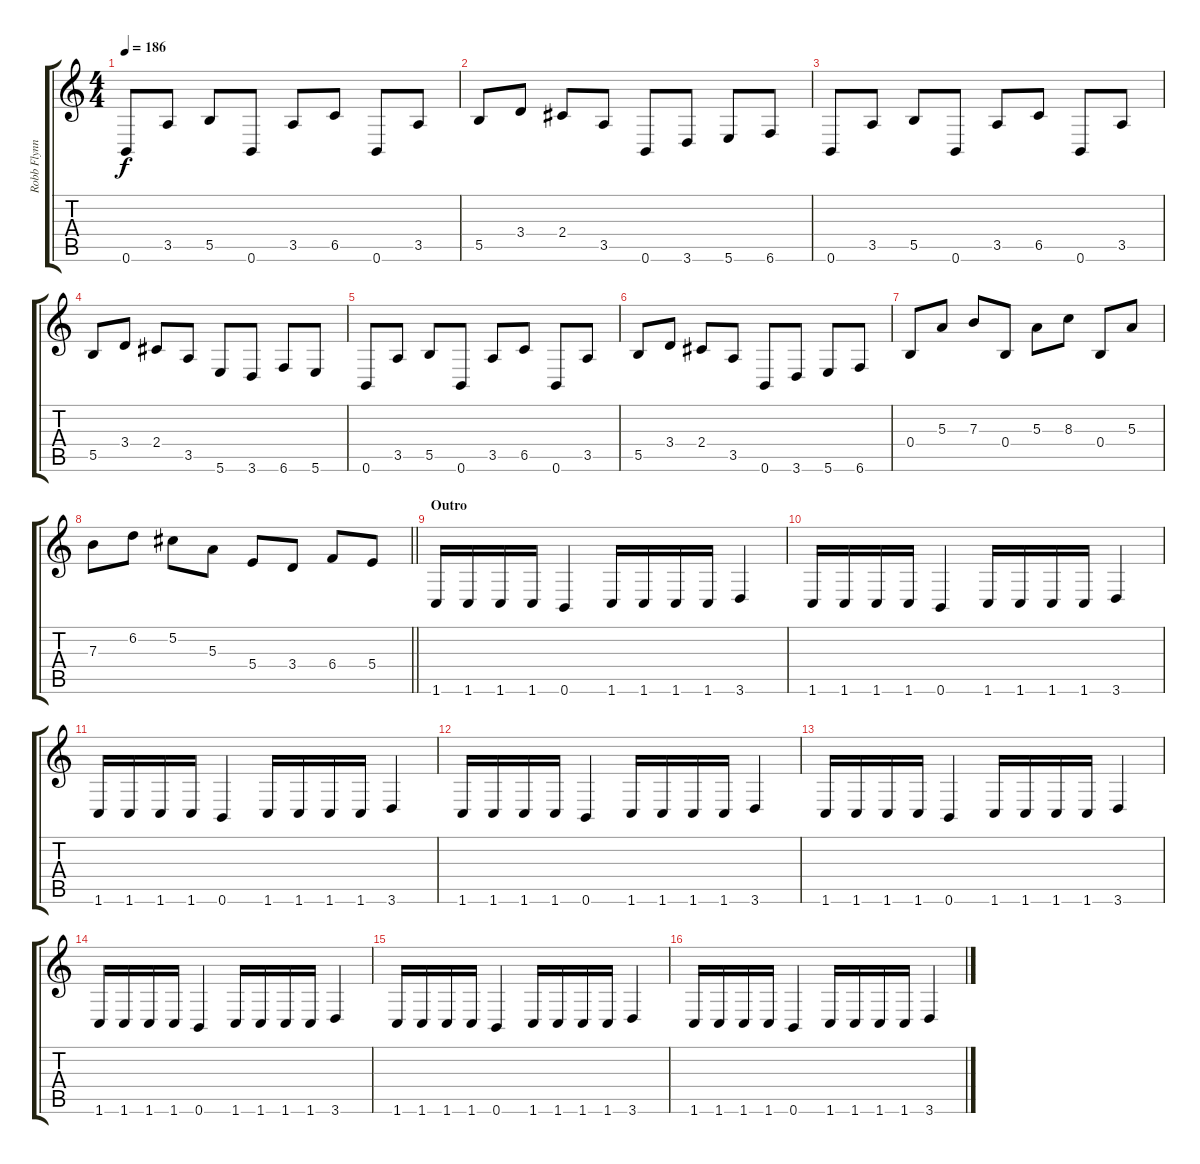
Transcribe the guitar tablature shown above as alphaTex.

\track ("Robb Flynn" "Robb Flynn") {instrument distortionguitar}
\staff {score tabs}
\tuning (Db4 Ab3 E3 B2 Gb2 B1) {hide}
\ts (4 4)
\tempo 186
\clef g2
\ks c
0.6.8{dy f} 3.5.8 5.5.8 0.6.8 3.5.8 6.5.8 0.6.8 3.5.8 |
5.5.8 3.4.8 2.4.8 3.5.8 0.6.8 3.6.8 5.6.8 6.6.8 |
0.6.8 3.5.8 5.5.8 0.6.8 3.5.8 6.5.8 0.6.8 3.5.8 |
5.5.8 3.4.8 2.4.8 3.5.8 5.6.8 3.6.8 6.6.8 5.6.8 |
0.6.8 3.5.8 5.5.8 0.6.8 3.5.8 6.5.8 0.6.8 3.5.8 |
5.5.8 3.4.8 2.4.8 3.5.8 0.6.8 3.6.8 5.6.8 6.6.8 |
0.4.8 5.3.8 7.3.8 0.4.8 5.3.8 8.3.8 0.4.8 5.3.8 |
\barLineRight lightlight
7.3.8 6.2.8 5.2.8 5.3.8 5.4.8 3.4.8 6.4.8 5.4.8 |
\section ("" "Outro")
1.6.16 1.6.16 1.6.16 1.6.16 0.6.4 1.6.16 1.6.16 1.6.16 1.6.16 3.6.4 |
1.6.16 1.6.16 1.6.16 1.6.16 0.6.4 1.6.16 1.6.16 1.6.16 1.6.16 3.6.4 |
1.6.16 1.6.16 1.6.16 1.6.16 0.6.4 1.6.16 1.6.16 1.6.16 1.6.16 3.6.4 |
1.6.16 1.6.16 1.6.16 1.6.16 0.6.4 1.6.16 1.6.16 1.6.16 1.6.16 3.6.4 |
1.6.16 1.6.16 1.6.16 1.6.16 0.6.4 1.6.16 1.6.16 1.6.16 1.6.16 3.6.4 |
1.6.16 1.6.16 1.6.16 1.6.16 0.6.4 1.6.16 1.6.16 1.6.16 1.6.16 3.6.4 |
1.6.16 1.6.16 1.6.16 1.6.16 0.6.4 1.6.16 1.6.16 1.6.16 1.6.16 3.6.4 |
1.6.16 1.6.16 1.6.16 1.6.16 0.6.4 1.6.16 1.6.16 1.6.16 1.6.16 3.6.4
